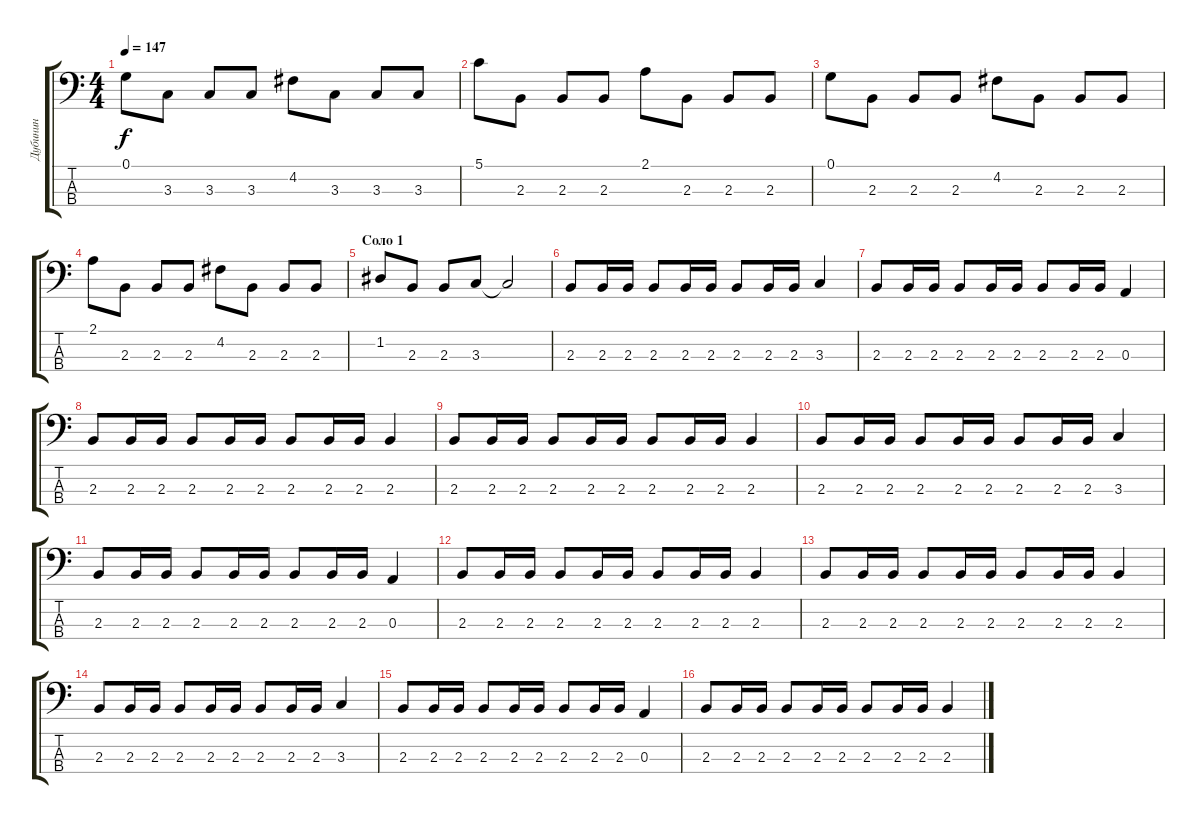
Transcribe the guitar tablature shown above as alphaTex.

\track ("Дубинин" "Дубинин") {instrument electricbassfinger}
\staff {score tabs}
\tuning (G2 D2 A1 E1) {hide}
\ts (4 4)
\tempo 147
\clef f4
\ks c
0.1.8{dy f} 3.3.8 3.3.8 3.3.8 4.2.8 3.3.8 3.3.8 3.3.8 |
5.1.8 2.3.8 2.3.8 2.3.8 2.1.8 2.3.8 2.3.8 2.3.8 |
0.1.8 2.3.8 2.3.8 2.3.8 4.2.8 2.3.8 2.3.8 2.3.8 |
2.1.8 2.3.8 2.3.8 2.3.8 4.2.8 2.3.8 2.3.8 2.3.8 |
\section ("" "Соло 1")
1.2.8 2.3.8 2.3.8 3.3.8 3.3{t}.2 |
2.3.8 2.3.16 2.3.16 2.3.8 2.3.16 2.3.16 2.3.8 2.3.16 2.3.16 3.3.4 |
2.3.8 2.3.16 2.3.16 2.3.8 2.3.16 2.3.16 2.3.8 2.3.16 2.3.16 0.3.4 |
2.3.8 2.3.16 2.3.16 2.3.8 2.3.16 2.3.16 2.3.8 2.3.16 2.3.16 2.3.4 |
2.3.8 2.3.16 2.3.16 2.3.8 2.3.16 2.3.16 2.3.8 2.3.16 2.3.16 2.3.4 |
2.3.8 2.3.16 2.3.16 2.3.8 2.3.16 2.3.16 2.3.8 2.3.16 2.3.16 3.3.4 |
2.3.8 2.3.16 2.3.16 2.3.8 2.3.16 2.3.16 2.3.8 2.3.16 2.3.16 0.3.4 |
2.3.8 2.3.16 2.3.16 2.3.8 2.3.16 2.3.16 2.3.8 2.3.16 2.3.16 2.3.4 |
2.3.8 2.3.16 2.3.16 2.3.8 2.3.16 2.3.16 2.3.8 2.3.16 2.3.16 2.3.4 |
2.3.8 2.3.16 2.3.16 2.3.8 2.3.16 2.3.16 2.3.8 2.3.16 2.3.16 3.3.4 |
2.3.8 2.3.16 2.3.16 2.3.8 2.3.16 2.3.16 2.3.8 2.3.16 2.3.16 0.3.4 |
2.3.8 2.3.16 2.3.16 2.3.8 2.3.16 2.3.16 2.3.8 2.3.16 2.3.16 2.3.4
